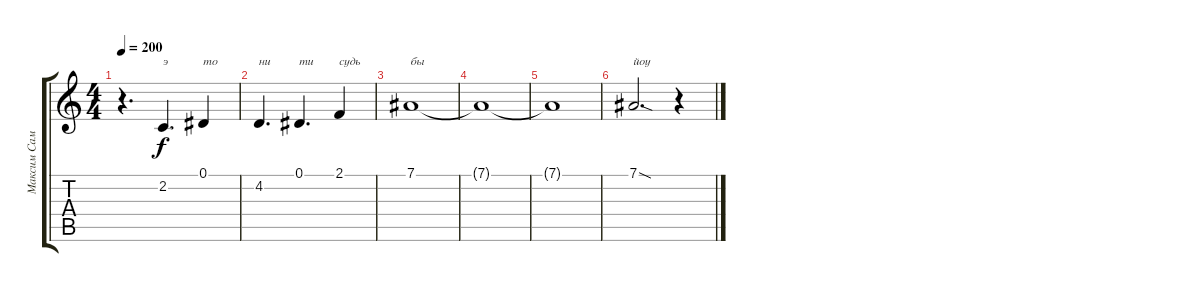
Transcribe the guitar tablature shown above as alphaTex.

\track ("Максим Самосват" "Максим Сам") {instrument bassoon}
\staff {score tabs}
\tuning (Eb4 Bb3 Gb3 Db3 Ab2 Eb2) {hide}
\ts (4 4)
\tempo 200
\clef g2
\ks c
r.4{d dy mp} 2.2.4{d txt "э" dy f} 0.1.4{txt "то"} |
4.2.4{d txt "ни"} 0.1.4{d txt "ти"} 2.1.4{txt "судь"} |
7.1.1{txt "бы"} |
7.1{t}.1 |
7.1{t}.1 |
7.1{sod}.2{d txt "йоу"} r.4
